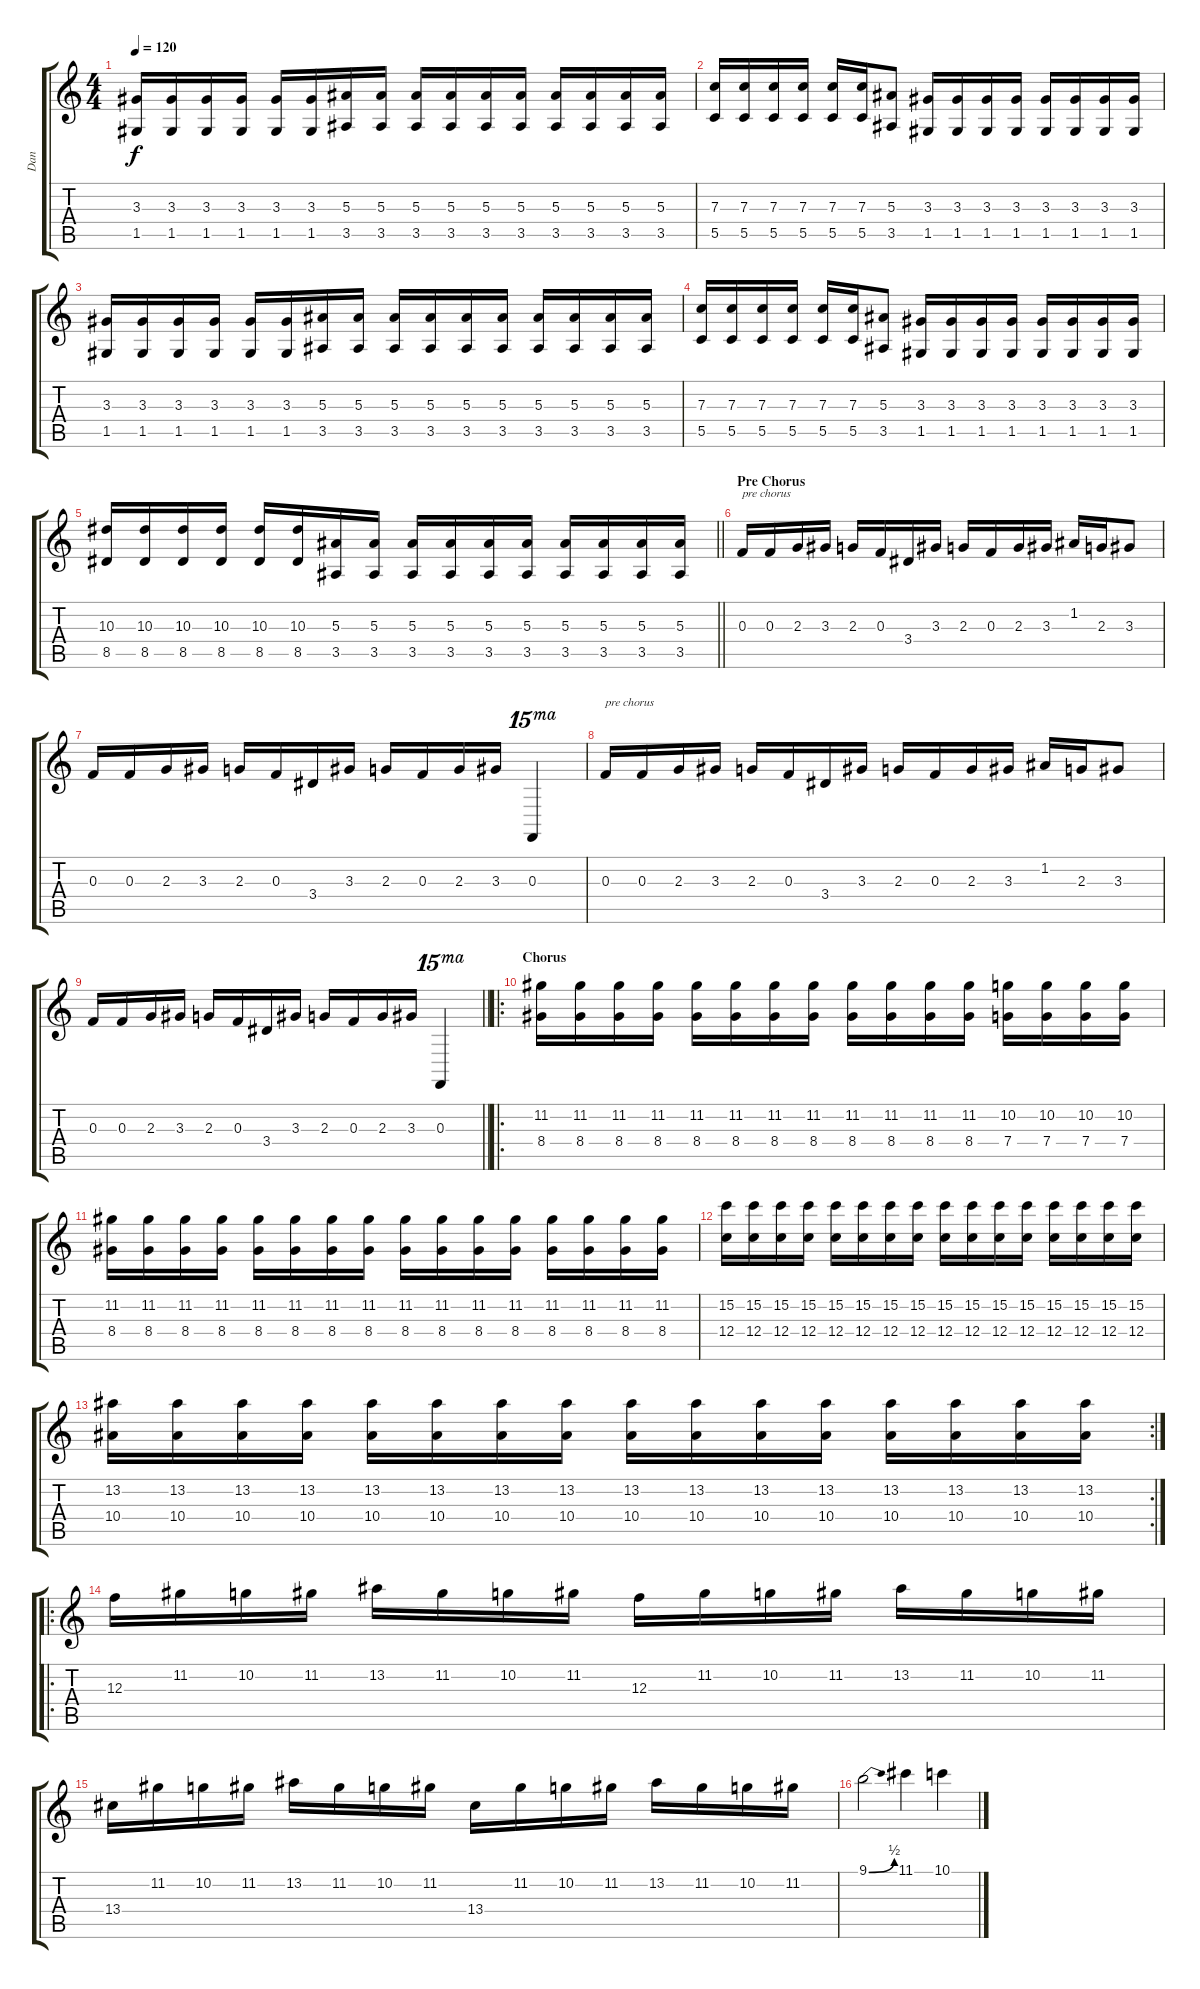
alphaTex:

\track ("Dan" "Dan") {instrument acousticguitarsteel}
\staff {score tabs}
\tuning (D4 A3 F3 C3 G2 C2) {hide}
\ts (4 4)
\tempo 120
\clef g2
\ks c
(3.3 1.5).16{dy f} (3.3 1.5).16 (3.3 1.5).16 (3.3 1.5).16 (3.3 1.5).16 (3.3 1.5).16 (5.3 3.5).16 (5.3 3.5).16 (5.3 3.5).16 (5.3 3.5).16 (5.3 3.5).16 (5.3 3.5).16 (5.3 3.5).16 (5.3 3.5).16 (5.3 3.5).16 (5.3 3.5).16 |
(7.3 5.5).16 (7.3 5.5).16 (7.3 5.5).16 (7.3 5.5).16 (7.3 5.5).16 (7.3 5.5).16 (5.3 3.5).8 (3.3 1.5).16 (3.3 1.5).16 (3.3 1.5).16 (3.3 1.5).16 (3.3 1.5).16 (3.3 1.5).16 (3.3 1.5).16 (3.3 1.5).16 |
(3.3 1.5).16 (3.3 1.5).16 (3.3 1.5).16 (3.3 1.5).16 (3.3 1.5).16 (3.3 1.5).16 (5.3 3.5).16 (5.3 3.5).16 (5.3 3.5).16 (5.3 3.5).16 (5.3 3.5).16 (5.3 3.5).16 (5.3 3.5).16 (5.3 3.5).16 (5.3 3.5).16 (5.3 3.5).16 |
(7.3 5.5).16 (7.3 5.5).16 (7.3 5.5).16 (7.3 5.5).16 (7.3 5.5).16 (7.3 5.5).16 (5.3 3.5).8 (3.3 1.5).16 (3.3 1.5).16 (3.3 1.5).16 (3.3 1.5).16 (3.3 1.5).16 (3.3 1.5).16 (3.3 1.5).16 (3.3 1.5).16 |
\barLineRight lightlight
(10.3 8.5).16 (10.3 8.5).16 (10.3 8.5).16 (10.3 8.5).16 (10.3 8.5).16 (10.3 8.5).16 (5.3 3.5).16 (5.3 3.5).16 (5.3 3.5).16 (5.3 3.5).16 (5.3 3.5).16 (5.3 3.5).16 (5.3 3.5).16 (5.3 3.5).16 (5.3 3.5).16 (5.3 3.5).16 |
\section ("" "Pre Chorus")
0.3.16{txt "pre chorus"} 0.3.16 2.3.16 3.3.16 2.3.16 0.3.16 3.4.16 3.3.16 2.3.16 0.3.16 2.3.16 3.3.16 1.2.16 2.3.16 3.3.8 |
0.3.16 0.3.16 2.3.16 3.3.16 2.3.16 0.3.16 3.4.16 3.3.16 2.3.16 0.3.16 2.3.16 3.3.16 0.3.4{ot 15ma} |
0.3.16{txt "pre chorus"} 0.3.16 2.3.16 3.3.16 2.3.16 0.3.16 3.4.16 3.3.16 2.3.16 0.3.16 2.3.16 3.3.16 1.2.16 2.3.16 3.3.8 |
\barLineRight lightlight
0.3.16 0.3.16 2.3.16 3.3.16 2.3.16 0.3.16 3.4.16 3.3.16 2.3.16 0.3.16 2.3.16 3.3.16 0.3.4{ot 15ma} |
\ro
\section ("" "Chorus")
(11.2 8.4).16 (11.2 8.4).16 (11.2 8.4).16 (11.2 8.4).16 (11.2 8.4).16 (11.2 8.4).16 (11.2 8.4).16 (11.2 8.4).16 (11.2 8.4).16 (11.2 8.4).16 (11.2 8.4).16 (11.2 8.4).16 (10.2 7.4).16 (10.2 7.4).16 (10.2 7.4).16 (10.2 7.4).16 |
(11.2 8.4).16 (11.2 8.4).16 (11.2 8.4).16 (11.2 8.4).16 (11.2 8.4).16 (11.2 8.4).16 (11.2 8.4).16 (11.2 8.4).16 (11.2 8.4).16 (11.2 8.4).16 (11.2 8.4).16 (11.2 8.4).16 (11.2 8.4).16 (11.2 8.4).16 (11.2 8.4).16 (11.2 8.4).16 |
(15.2 12.4).16 (15.2 12.4).16 (15.2 12.4).16 (15.2 12.4).16 (15.2 12.4).16 (15.2 12.4).16 (15.2 12.4).16 (15.2 12.4).16 (15.2 12.4).16 (15.2 12.4).16 (15.2 12.4).16 (15.2 12.4).16 (15.2 12.4).16 (15.2 12.4).16 (15.2 12.4).16 (15.2 12.4).16 |
\rc 2
(13.2 10.4).16 (13.2 10.4).16 (13.2 10.4).16 (13.2 10.4).16 (13.2 10.4).16 (13.2 10.4).16 (13.2 10.4).16 (13.2 10.4).16 (13.2 10.4).16 (13.2 10.4).16 (13.2 10.4).16 (13.2 10.4).16 (13.2 10.4).16 (13.2 10.4).16 (13.2 10.4).16 (13.2 10.4).16 |
\ro
12.3.16 11.2.16 10.2.16 11.2.16 13.2.16 11.2.16 10.2.16 11.2.16 12.3.16 11.2.16 10.2.16 11.2.16 13.2.16 11.2.16 10.2.16 11.2.16 |
13.4.16 11.2.16 10.2.16 11.2.16 13.2.16 11.2.16 10.2.16 11.2.16 13.4.16 11.2.16 10.2.16 11.2.16 13.2.16 11.2.16 10.2.16 11.2.16 |
9.1{be (bend 0 0 60 2)}.2 11.1.4 10.1.4
